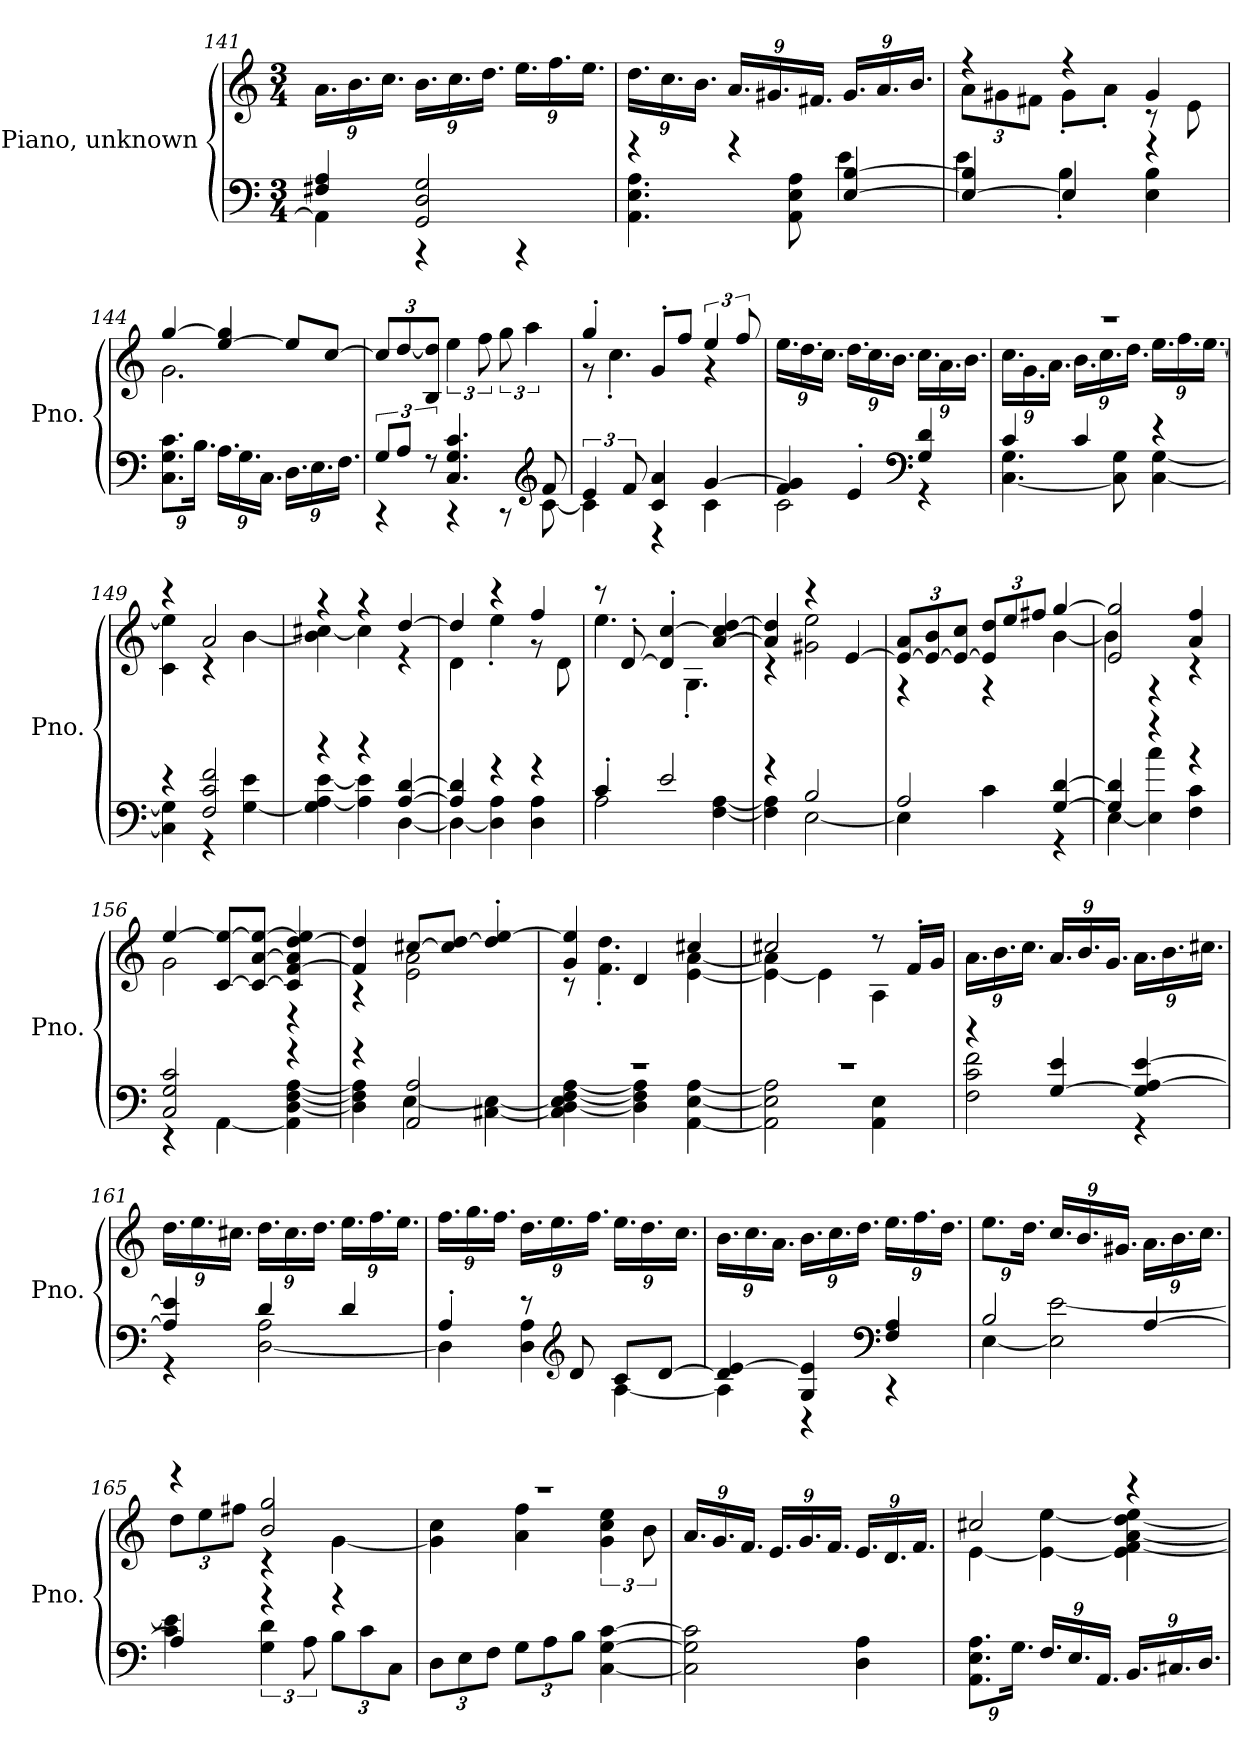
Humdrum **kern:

**kern	**kern
*part1	*part1
*staff2	*staff1
*I"Piano, unknown	*
*I'Pno.	*
*clefF4	*clefG2
*k[]	*k[]
*M3/4	*M3/4
=141	=141
*^	*
*	*	*Xbrackettup
4F#X/ 4A/	4AA\]	18.a\LL
.	.	18.b\
.	.	18.cc\JJ
2GG/ 2D/ 2G/	4r	18.b\LL
.	.	18.cc\
.	.	18.dd\JJ
.	4r	18.ee\LL
.	.	18.ff\
.	.	18.ee\JJ
=142	=142	=142
4r	4.AA\ 4.E\ 4.A\	18.dd\LL
.	.	18.cc\
.	.	18.b\JJ
4r	.	18.a/LL
.	.	18.g#X/
.	8AA\ 8E\ 8A\	.
.	.	18.f#X/JJ
[4E/ [4B/	4e\	18.g#/LL
.	.	18.a/
.	.	18.b/JJ
!!LO:LB:g=z
=143	=143	=143
*	*	*^
4E/_ 4B/]	4e\	4r	12a\L
.	.	.	12g#X\
.	.	.	12f#X\J
4E/]	4B'\	4r	8g#'\L
.	.	.	8a'\J
4r	4E\ 4B\	4g#/	8r
.	.	.	8e\
*v	*v	*	*
=144	=144	=144
*Xbrackettup	*	*
9.C\ 9.G\ 9.c\L	[4gg/	2.g\
18.B\Jk	.	.
18.A\LL	[4ee/ 4gg/]	.
18.G\	.	.
18.C\JJ	.	.
18.D\LL	8ee/L]	.
18.E\	.	.
.	[8cc/J	.
18.F\JJ	.	.
*	*v	*v
=145	=145
*brackettup	*
*^	*
12G/L	4r	12cc/L]
12A/J	.	[12dd/
12r	.	12B/ 12dd/]J
*	*	*brackettup
4.C/ 4.G/ 4.c/	4r	6ee\
.	.	12ff\
.	8r	12gg\
.	.	6aa\
*clefG2	*	*
8f/	[8c\	.
=146	=146	=146
*	*	*^
6e/	4c\]	4gg'/	8r
.	.	.	4.cc'\
12f/	.	.	.
4c/ 4a/	4r	8g'/L	.
.	.	8ff/J	.
[4g/	4c\	6ee/	4r
.	.	12ff/	.
*	*	*v	*v
!!LO:LB:g=z
=147	=147	=147
*	*	*Xbrackettup
4f/ 4g/]	2c\	18.ee\LL
.	.	18.dd\
.	.	18.cc\JJ
4e'/	.	18.dd\LL
.	.	18.cc\
.	.	18.b\JJ
*clefF4	*	*
4G/ 4d/	4r	18.cc\LL
.	.	18.a\
.	.	18.b\JJ
=148	=148	=148
*	*	*^
4c/	[4.C\ 4.G\	2.r	18.cc\LL
.	.	.	18.g\
.	.	.	18.a\JJ
4c/	.	.	18.b\LL
.	.	.	18.cc\
.	8C\] 8G\	.	.
.	.	.	18.dd\JJ
4r	[4C\ [4G\	.	18.ee\LL
.	.	.	18.ff\
.	.	.	[18.ee\JJ
=149	=149	=149	=149
4r	4C\] 4G\]	4r	4c\ 4ee\]
2F/ 2c/ 2f/	4r	2a/	4r
.	[4G\ 4e\	.	[4b\
=150	=150	=150	=150
4r	4G\] [4A\ [4e\	4r	4b\] [4cc#X\
4r	4A\] 4e\]	4r	4cc#\]
[4A/ [4d/	[4D\	[4dd/	4r
=151	=151	=151	=151
4A/] 4d/]	4D\_	4dd/]	4d\
4r	4D\] 4A\	4r	4ee'\
4r	4D\ 4A\	4ff/	8r
.	.	.	8d\
!!LO:PB:g=z	!!
=152	=152	=152	=152
4c'/	2A\	8r	4.ee\
.	.	[8d'/	.
2e/	.	4d/]' [4cc/'	.
.	.	.	4.G'\
.	[4F\ [4A\	[4a/ 4cc/] [4dd/	.
=153	=153	=153	=153
4r	4F\] 4A\]	4a/] 4dd/]	4r
2B/	[2E\	4r	2g#X\ 2ee\
.	.	[4e/	.
=154	=154	=154	=154
2A/	4E\]	12e/_ 12a/L	4r
.	.	12e/_ 12b/	.
.	.	12e/_ 12cc/J	.
.	4c\	12e/] 12dd/L	4r
.	.	12ee/	.
.	.	12ff#X/J	.
[4G/ [4d/	4r	[4gg/	[4b\
=155	=155	=155	=155
4G/] 4d/]	[4E\	2e/ 2gg/]	4b\]
4r	4E\] 4cc\	.	4r
4r	4F\ 4c\	4a/ 4ff/	4r
=156	=156	=156	=156
2C/ 2G/ 2c/	4r	[4ee/	2g\
.	[4AA\	[8c/ 8ee/_L	.
.	.	8c/_ [8a/ 8ee/_J	.
4r	4AA\] [4D\ [4F\ [4A\	4c/] [4f/ 4a/] [4dd/ 4ee/]	4r
!!LO:LB:g=z	!!
=157	=157	=157	=157
4r	4D\] 4F\] 4A\]	4f/] 4dd/]	4r
2AA/ 2A/	[4E\	[8cc#X/L	2e\ 2a\
.	.	8cc#/] [8dd/J	.
.	[4C#X\ 4E\_	4dd/]' [4ee/'	.
=158	=158	=158	=158
2.r	4C#\] [4D\ 4E\] [4F\ [4A\	4g/ 4ee/]	8r
.	.	.	4.f\' 4.dd\'
.	4D\] 4F\] 4A\]	4d/	.
.	[4AA\ [4E\ [4A\	4cc#X/	[4e\ [4a\
=159	=159	=159	=159
2.r	2AA\] 2E\] 2A\]	2cc#X/	4e\_ 4a\]
.	.	.	4e\]
.	4AA\ 4E\	8r	4A\
.	.	16f'/LL	.
.	.	16g/JJ	.
*	*	*v	*v
=160	=160	=160
4r	2F\ 2c\ 2f\	18.a\LL
.	.	18.b\
.	.	18.cc\JJ
[4G/ 4e/	.	18.a/LL
.	.	18.b/
.	.	18.g/JJ
4G/] [4A/ [4e/	4r	18.a\LL
.	.	18.b\
.	.	18.cc#X\JJ
!!LO:LB:g=z
=161	=161	=161
4A/] 4e/]	4r	18.dd\LL
.	.	18.ee\
.	.	18.cc#X\JJ
4d/	[2D\ 2A\	18.dd\LL
.	.	18.cc#\
.	.	18.dd\JJ
4d/	.	18.ee\LL
.	.	18.ff\
.	.	18.ee\JJ
=162	=162	=162
4A'/	4D\]	18.ff\LL
.	.	18.gg\
.	.	18.ff\JJ
8r	4D\ 4A\	18.dd\LL
.	.	18.ee\
*clefG2	*	*
8d/	.	.
.	.	18.ff\JJ
8c/L	[4A\	18.ee\LL
.	.	18.dd\
[8d/J	.	.
.	.	18.cc\JJ
=163	=163	=163
4d/] [4e/	4A\]	18.b\LL
.	.	18.cc\
.	.	18.a\JJ
4G/ 4e/]	4r	18.b\LL
.	.	18.cc\
.	.	18.dd\JJ
*clefF4	*	*
4F/ 4A/	4r	18.ee\LL
.	.	18.ff\
.	.	18.dd\JJ
!!LO:LB:g=z
=164	=164	=164
2B/	[4E\	9.ee\L
.	.	18.dd\Jk
.	2E\] [2e\	18.cc/LL
.	.	18.b/
.	.	18.g#X/JJ
[4A/	.	18.a\LL
.	.	18.b\
.	.	18.cc\JJ
=165	=165	=165
*	*	*^
4A/]	4c\ 4e\]	4r	12dd\L
.	.	.	12ee\
.	.	.	12ff#X\J
4r	6G\ 6d\	2b/ 2gg/	4r
.	12A\	.	.
*	*Xbrackettup	*	*
4r	12B\L	.	[4g\
.	12c\	.	.
.	12C\J	.	.
*v	*v	*	*
=166	=166	=166
12D\L	2.r	4g\] 4cc\
12E\	.	.
12F\J	.	.
12G\L	.	4a\ 4ff\
12A\	.	.
12B\J	.	.
*	*	*brackettup
[4C\ [4G\ [4c\	.	6g\ 6cc\ 6ee\
.	.	12b\
*	*v	*v
=167	=167
*	*Xbrackettup
2C\] 2G\] 2c\]	18.a/LL
.	18.g/
.	18.f/JJ
.	18.e/LL
.	18.g/
.	18.f/JJ
4D\ 4A\	18.e/LL
.	18.d/
.	18.f/JJ
!!LO:LB:g=z
=168	=168
*	*^
9.AA\ 9.E\ 9.A\L	2cc#X/	[4e\
18.G\Jk	.	.
18.F/LL	.	4e\_ [4ee\
18.E/	.	.
18.AA/JJ	.	.
18.BB/LL	4r	4e\] [4f\ [4a\ [4dd\ 4ee\]
18.C#X/	.	.
18.D/JJ	.	.
*	*v	*v
=	=
*-	*-
